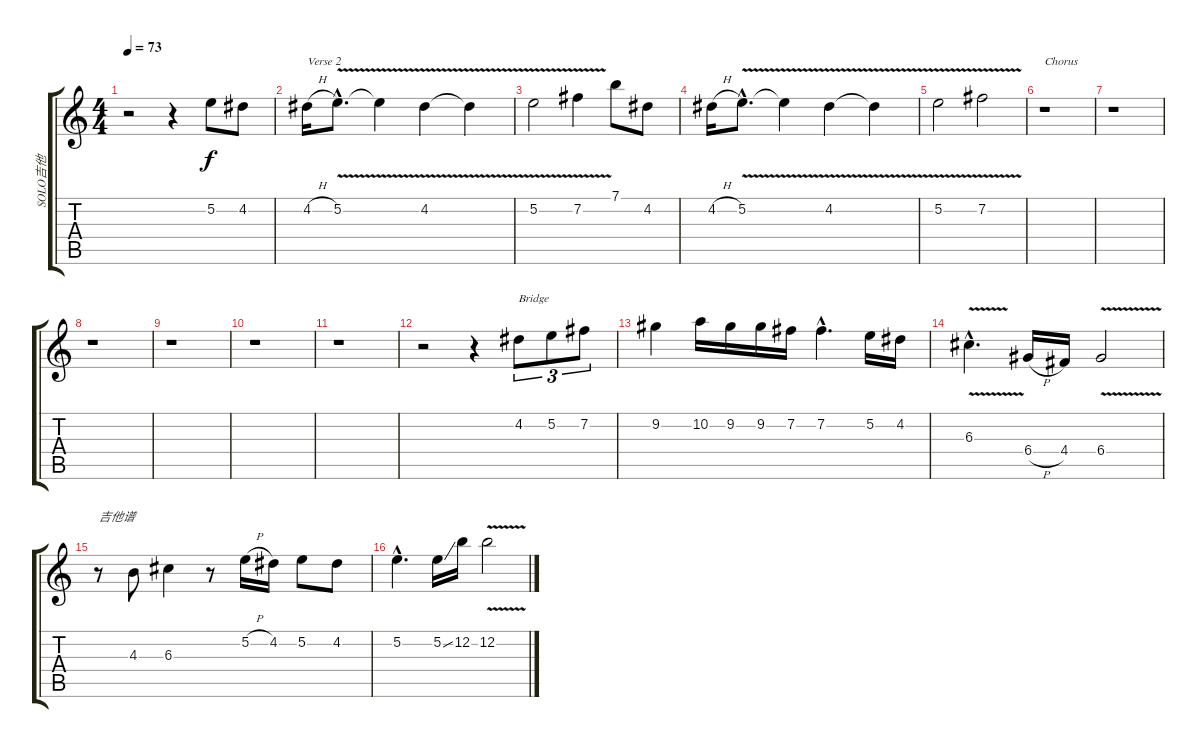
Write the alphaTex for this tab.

\track ("SOLO吉他" "SOLO吉他") {instrument overdrivenguitar}
\staff {score tabs}
\tuning (E4 B3 G3 D3 A2 E2) {hide}
\ts (4 4)
\tempo 73
\clef g2
\ks c
r.2{dy f} r.4 5.2.8 4.2.8 |
4.2{h}.16{txt "Verse 2"} 5.2{v hac}.8{d} 5.2{t}.4 4.2{v}.4 4.2{t}.4 |
5.2{v}.2 7.2{v}.4 7.1.8 4.2.8 |
4.2{h}.16 5.2{v hac}.8{d} 5.2{t}.4 4.2{v}.4 4.2{t}.4 |
5.2{v}.2 7.2{v}.2 |
r.1{txt "Chorus"} |
r.1 |
r.1 |
r.1 |
r.1 |
r.1 |
r.2 r.4 4.2.8{tu (3 2) txt "Bridge"} 5.2.8{tu (3 2)} 7.2.8{tu (3 2)} |
9.2.4 10.2.16 9.2.16 9.2.16 7.2.16 7.2{hac}.4{d} 5.2.16 4.2.16 |
6.3{v hac}.4{d} 6.4{h}.16 4.4.16 6.4{v}.2 |
r.8{txt "吉他谱"} 4.3.8 6.3.4 r.8 5.2{h}.16 4.2.16 5.2.8 4.2.8 |
5.2{hac}.4{d} 5.2{ss}.16 12.2.16 12.2{v}.2
